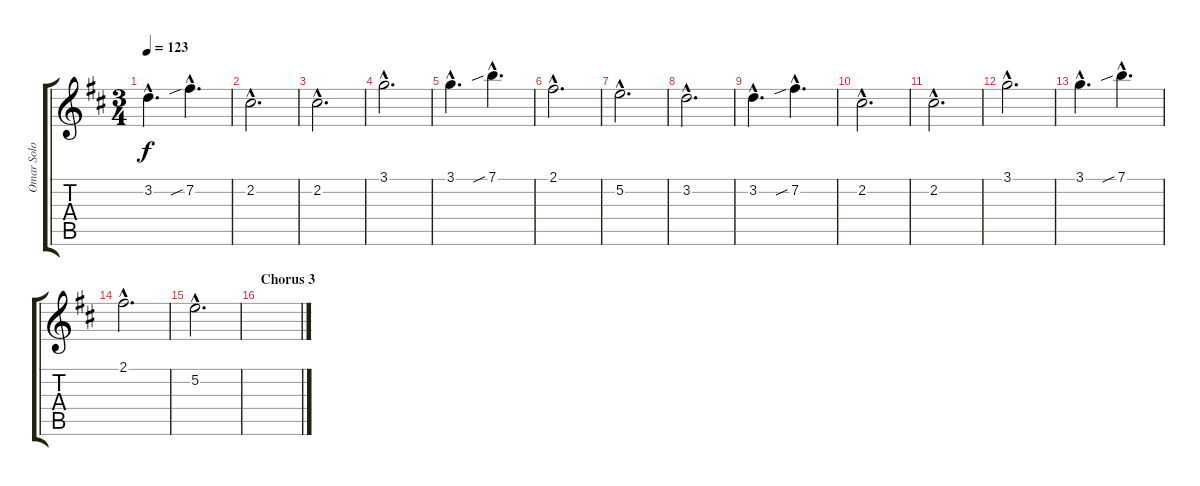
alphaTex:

\track ("Omar Solo" "Omar Solo") {instrument acousticguitarsteel}
\staff {score tabs}
\tuning (E4 B3 G3 D3 A2 E2) {hide}
\ts (3 4)
\tempo 123
\clef g2
\ks d
3.2{hac}.4{d dy f} 7.2{sib hac}.4{d} |
2.2{hac}.2{d} |
2.2{hac}.2{d} |
3.1{hac}.2{d} |
3.1{hac}.4{d} 7.1{sib hac}.4{d} |
2.1{hac}.2{d} |
5.2{hac}.2{d} |
\section ("" "")
3.2{hac}.2{d} |
3.2{hac}.4{d} 7.2{sib hac}.4{d} |
2.2{hac}.2{d} |
2.2{hac}.2{d} |
3.1{hac}.2{d} |
3.1{hac}.4{d} 7.1{sib hac}.4{d} |
2.1{hac}.2{d} |
5.2{hac}.2{d} |
\section ("" "Chorus 3")
